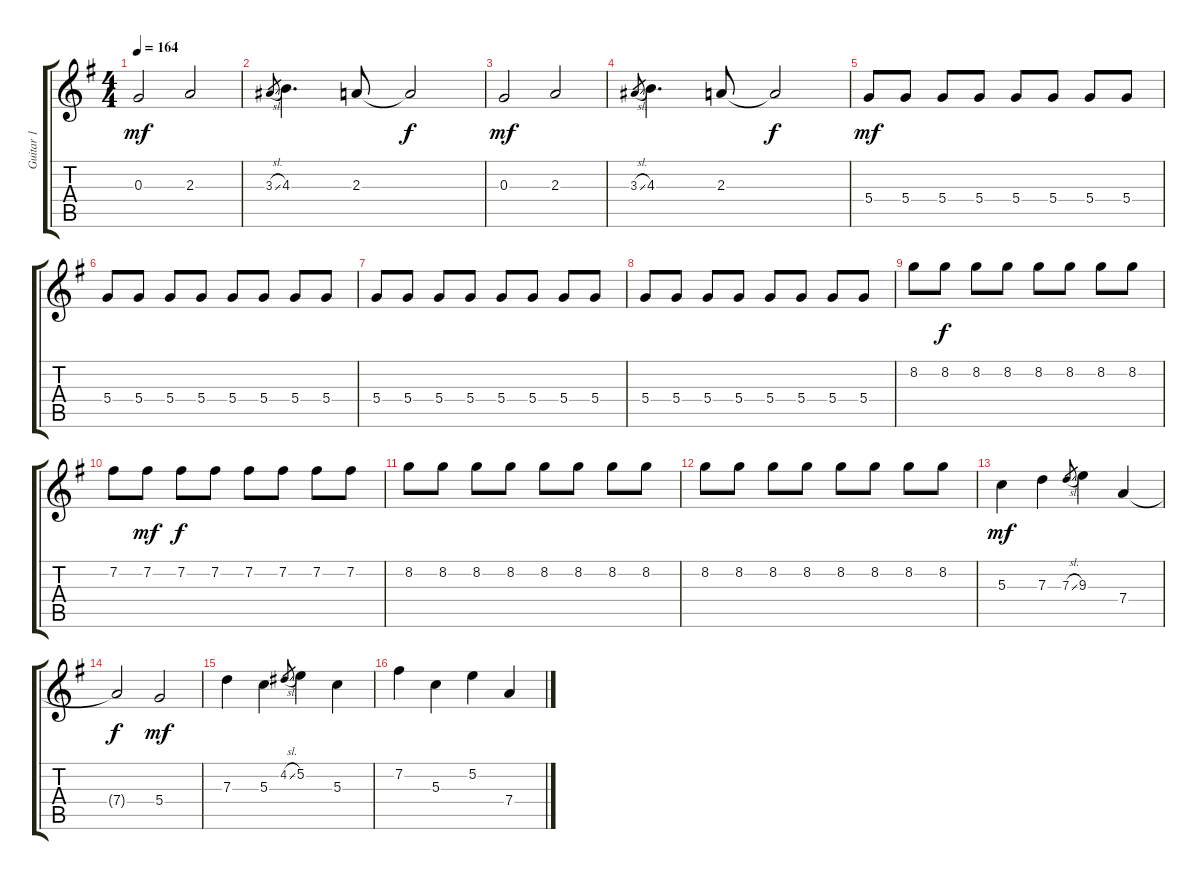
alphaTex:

\track ("Guitar 1" "Guitar 1") {instrument distortionguitar}
\staff {score tabs}
\tuning (E4 B3 G3 D3 A2 E2) {hide}
\ts (4 4)
\tempo 164
\clef g2
\ks g
0.3.2{dy mf} 2.3.2 |
3.3{sl}.8{gr} 4.3.4{d} 2.3.8 2.3{t}.2{dy f} |
0.3.2{dy mf} 2.3.2 |
3.3{sl}.8{gr} 4.3.4{d} 2.3.8 2.3{t}.2{dy f} |
5.4.8{dy mf} 5.4.8 5.4.8 5.4.8 5.4.8 5.4.8 5.4.8 5.4.8 |
5.4.8 5.4.8 5.4.8 5.4.8 5.4.8 5.4.8 5.4.8 5.4.8 |
5.4.8 5.4.8 5.4.8 5.4.8 5.4.8 5.4.8 5.4.8 5.4.8 |
5.4.8 5.4.8 5.4.8 5.4.8 5.4.8 5.4.8 5.4.8 5.4.8 |
8.2.8 8.2.8{dy f} 8.2.8 8.2.8 8.2.8 8.2.8 8.2.8 8.2.8 |
7.2.8 7.2.8{dy mf} 7.2.8{dy f} 7.2.8 7.2.8 7.2.8 7.2.8 7.2.8 |
8.2.8 8.2.8 8.2.8 8.2.8 8.2.8 8.2.8 8.2.8 8.2.8 |
8.2.8 8.2.8 8.2.8 8.2.8 8.2.8 8.2.8 8.2.8 8.2.8 |
5.3.4{dy mf} 7.3.4 7.3{sl}.8{gr} 9.3.4 7.4.4 |
7.4{t}.2{dy f} 5.4.2{dy mf} |
7.3.4 5.3.4 4.2{sl}.8{gr} 5.2.4 5.3.4 |
7.2.4 5.3.4 5.2.4 7.4.4
